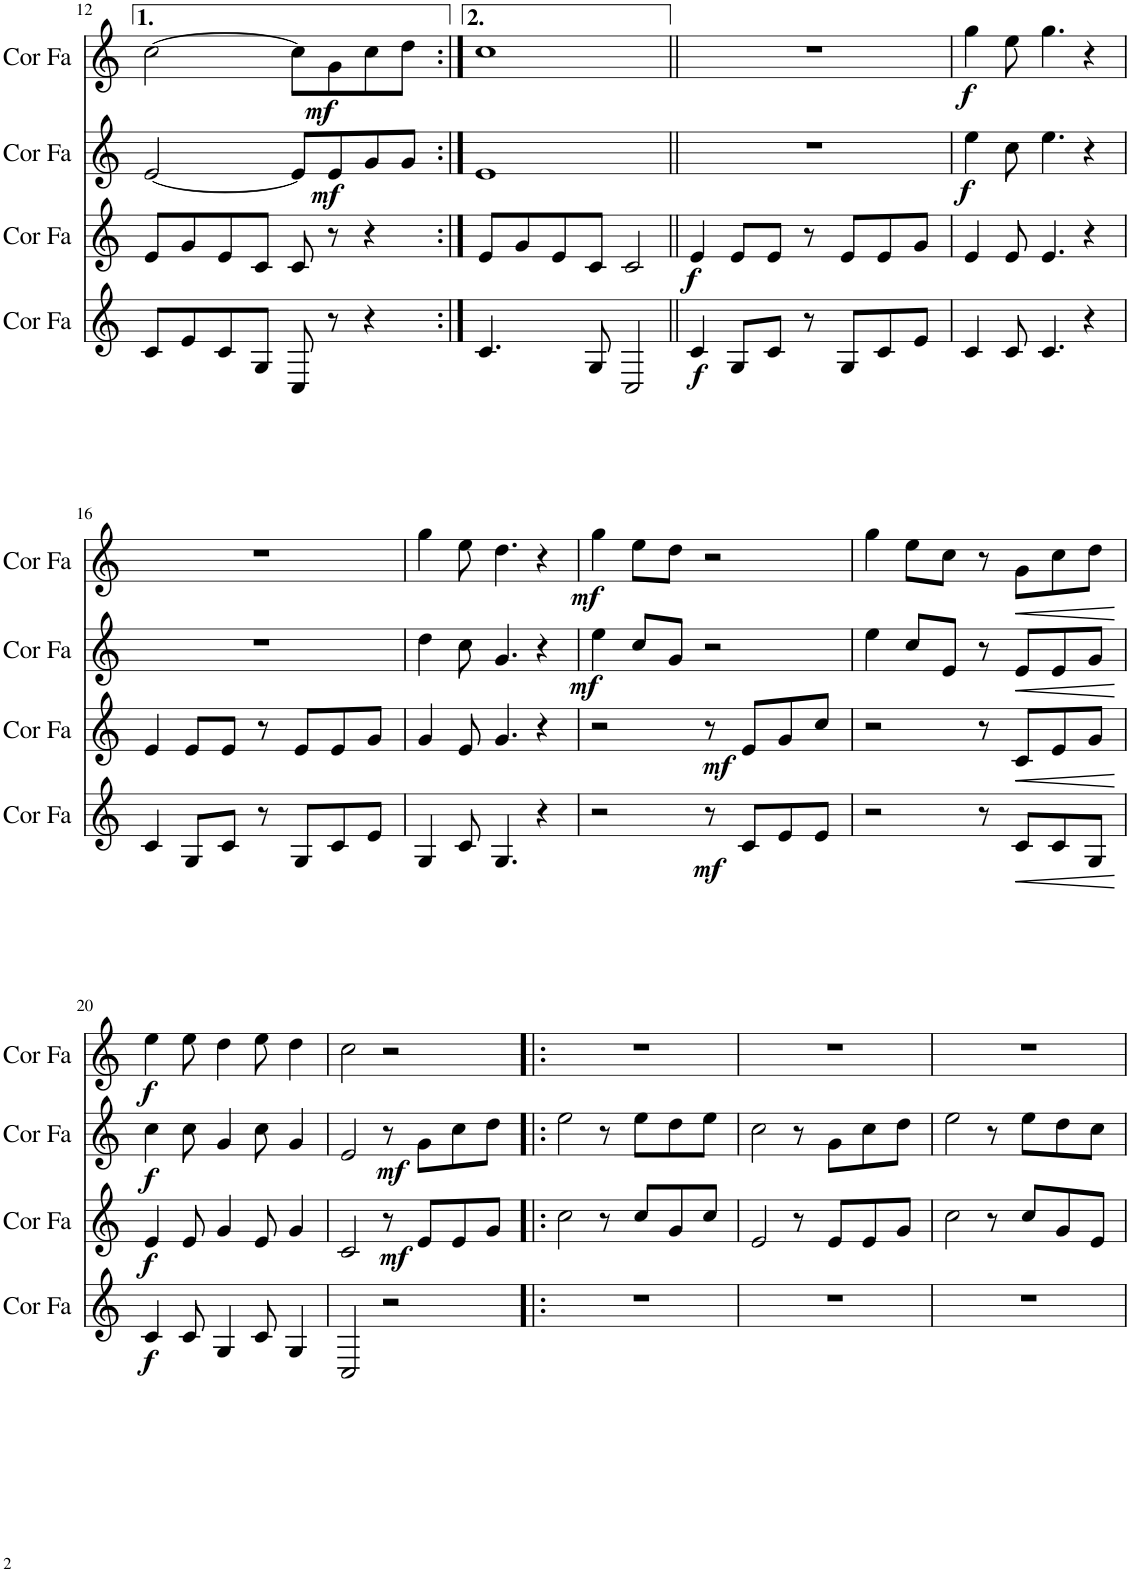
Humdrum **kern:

**kern	**dynam	**kern	**dynam	**kern	**dynam	**kern	**dynam
*part4	*part4	*part3	*part3	*part2	*part2	*part1	*part1
*staff4	*staff4	*staff3	*staff3	*staff2	*staff2	*staff1	*staff1
*I"Cor en Fa	*	*I"Cor en Fa	*	*I"Cor en Fa	*	*I"Cor en Fa	*
*I'Cor Fa	*	*I'Cor Fa	*	*I'Cor Fa	*	*I'Cor Fa	*
!!LO:PB:g=z
*clefG2	*	*clefG2	*	*clefG2	*	*clefG2	*
*Trd4c7	*	*Trd4c7	*	*Trd4c7	*	*Trd4c7	*
*k[]	*	*k[]	*	*k[]	*	*k[]	*
*M4/4	*	*M4/4	*	*M4/4	*	*M4/4	*
=12	=12	=12	=12	=12	=12	=12	=12
8c/L	.	8e/L	.	[2e/	.	[2cc\	.
8e/	.	8g/	.	.	.	.	.
8c/	.	8e/	.	.	.	.	.
8G/J	.	8c/J	.	.	.	.	.
8C/	.	8c/	.	8e/L]	.	8cc\L]	.
!	!	!	!	!	!LO:DY:b	!	!LO:DY:b
8r	.	8r	.	8e/	mf	8g\	mf
4r	.	4r	.	8g/	.	8cc\	.
.	.	.	.	8g/J	.	8dd\J	.
=13:|!	=13:|!	=13:|!	=13:|!	=13:|!	=13:|!	=13:|!	=13:|!
4.c/	.	8e/L	.	1e	.	1cc	.
.	.	8g/	.	.	.	.	.
.	.	8e/	.	.	.	.	.
8G/	.	8c/J	.	.	.	.	.
2C/	.	2c/	.	.	.	.	.
=14||	=14||	=14||	=14||	=14||	=14||	=14||	=14||
!	!LO:DY:b	!	!LO:DY:b	!	!	!	!
4c/	f	4e/	f	1r	.	1r	.
8G/L	.	8e/L	.	.	.	.	.
8c/J	.	8e/J	.	.	.	.	.
8r	.	8r	.	.	.	.	.
8G/L	.	8e/L	.	.	.	.	.
8c/	.	8e/	.	.	.	.	.
8e/J	.	8g/J	.	.	.	.	.
=15	=15	=15	=15	=15	=15	=15	=15
!	!	!	!	!	!LO:DY:b	!	!LO:DY:b
4c/	.	4e/	.	4ee\	f	4gg\	f
8c/	.	8e/	.	8cc\	.	8ee\	.
4.c/	.	4.e/	.	4.ee\	.	4.gg\	.
4r	.	4r	.	4r	.	4r	.
!!LO:LB:g=z
=16	=16	=16	=16	=16	=16	=16	=16
4c/	.	4e/	.	1r	.	1r	.
8G/L	.	8e/L	.	.	.	.	.
8c/J	.	8e/J	.	.	.	.	.
8r	.	8r	.	.	.	.	.
8G/L	.	8e/L	.	.	.	.	.
8c/	.	8e/	.	.	.	.	.
8e/J	.	8g/J	.	.	.	.	.
=17	=17	=17	=17	=17	=17	=17	=17
4G/	.	4g/	.	4dd\	.	4gg\	.
8c/	.	8e/	.	8cc\	.	8ee\	.
4.G/	.	4.g/	.	4.g/	.	4.dd\	.
4r	.	4r	.	4r	.	4r	.
=18	=18	=18	=18	=18	=18	=18	=18
!	!	!	!	!	!LO:DY:b	!	!LO:DY:b
2r	.	2r	.	4ee\	mf	4gg\	mf
.	.	.	.	8cc/L	.	8ee\L	.
.	.	.	.	8g/J	.	8dd\J	.
!	!LO:DY:b	!	!LO:DY:b	!	!	!	!
8r	mf	8r	mf	2r	.	2r	.
8c/L	.	8e/L	.	.	.	.	.
8e/	.	8g/	.	.	.	.	.
8e/J	.	8cc/J	.	.	.	.	.
=19	=19	=19	=19	=19	=19	=19	=19
2r	.	2r	.	4ee\	.	4gg\	.
.	.	.	.	8cc/L	.	8ee\L	.
.	.	.	.	8e/J	.	8cc\J	.
8r	.	8r	.	8r	.	8r	.
!	!LO:HP:b	!	!LO:HP:b	!	!LO:HP:b	!	!LO:HP:b
8c/L	<	8c/L	<	8e/L	<	8g\L	<
8c/	.	8e/	.	8e/	.	8cc\	.
8G/J	.	8g/J	.	8g/J	.	8dd\J	.
.	[	.	[	.	[	.	[
!!LO:LB:g=z
=20	=20	=20	=20	=20	=20	=20	=20
!	!LO:DY:b	!	!LO:DY:b	!	!LO:DY:b	!	!LO:DY:b
4c/	f	4e/	f	4cc\	f	4ee\	f
8c/	.	8e/	.	8cc\	.	8ee\	.
4G/	.	4g/	.	4g/	.	4dd\	.
8c/	.	8e/	.	8cc\	.	8ee\	.
4G/	.	4g/	.	4g/	.	4dd\	.
=21	=21	=21	=21	=21	=21	=21	=21
2C/	.	2c/	.	2e/	.	2cc\	.
!	!	!	!LO:DY:b	!	!LO:DY:b	!	!
2r	.	8r	mf	8r	mf	2r	.
.	.	8e/L	.	8g\L	.	.	.
.	.	8e/	.	8cc\	.	.	.
.	.	8g/J	.	8dd\J	.	.	.
=22!|:	=22!|:	=22!|:	=22!|:	=22!|:	=22!|:	=22!|:	=22!|:
1r	.	2cc\	.	2ee\	.	1r	.
.	.	8r	.	8r	.	.	.
.	.	8cc/L	.	8ee\L	.	.	.
.	.	8g/	.	8dd\	.	.	.
.	.	8cc/J	.	8ee\J	.	.	.
=23	=23	=23	=23	=23	=23	=23	=23
1r	.	2e/	.	2cc\	.	1r	.
.	.	8r	.	8r	.	.	.
.	.	8e/L	.	8g\L	.	.	.
.	.	8e/	.	8cc\	.	.	.
.	.	8g/J	.	8dd\J	.	.	.
=24	=24	=24	=24	=24	=24	=24	=24
1r	.	2cc\	.	2ee\	.	1r	.
.	.	8r	.	8r	.	.	.
.	.	8cc/L	.	8ee\L	.	.	.
.	.	8g/	.	8dd\	.	.	.
.	.	8e/J	.	8cc\J	.	.	.
=	=	=	=	=	=	=	=
*-	*-	*-	*-	*-	*-	*-	*-
